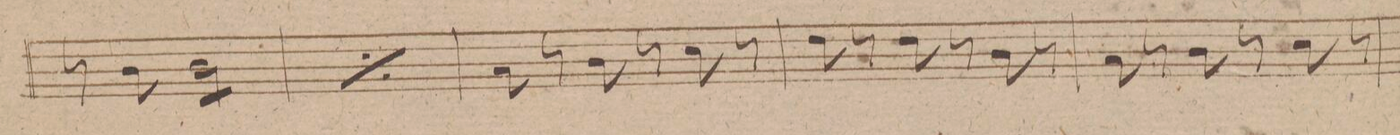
**kern	**dynam
*I"Violino 2do	*
*clefG2	*
*k[f#c#g#]	*
*M3/4	*
8r	.
8b\	.
*tremolo	*
*2\right	*
8b\L	.
8b\	.
8b\	.
8b\J	.
*Xtremolo	*
=84	=84
*rep	*
8r	.
8b\	.
*tremolo	*
8b\L	.
8b\	.
8b\	.
8b\J	.
*Xrep	*
*Xtremolo	*
=85	=85
8a\	.
8r	.
8b\	.
8r	.
8cc#\	.
8r	.
=86	=86
8dd\	.
8r	.
8dd\	.
8r	.
8b\	.
8r	.
=87	=87
8a\	.
8r	.
8b\	.
8r	.
8cc#\	.
8r	.
=88	=88
*-	*-
